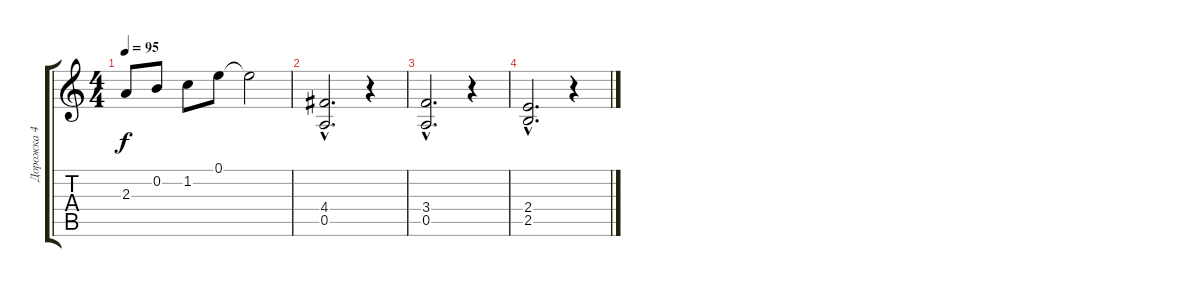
\track ("Дорожка 4" "Дорожка 4") {instrument overdrivenguitar}
\staff {score tabs}
\tuning (E4 B3 G3 D3 A2 E2) {hide}
\ts (4 4)
\tempo 95
\clef g2
\ks c
2.3.8{dy f} 0.2.8 1.2.8 0.1.8 0.1{t}.2 |
(4.4{hac} 0.5{hac}).2{d} r.4 |
(3.4{hac} 0.5{hac}).2{d} r.4 |
(2.4{hac} 2.5{hac}).2{d} r.4
